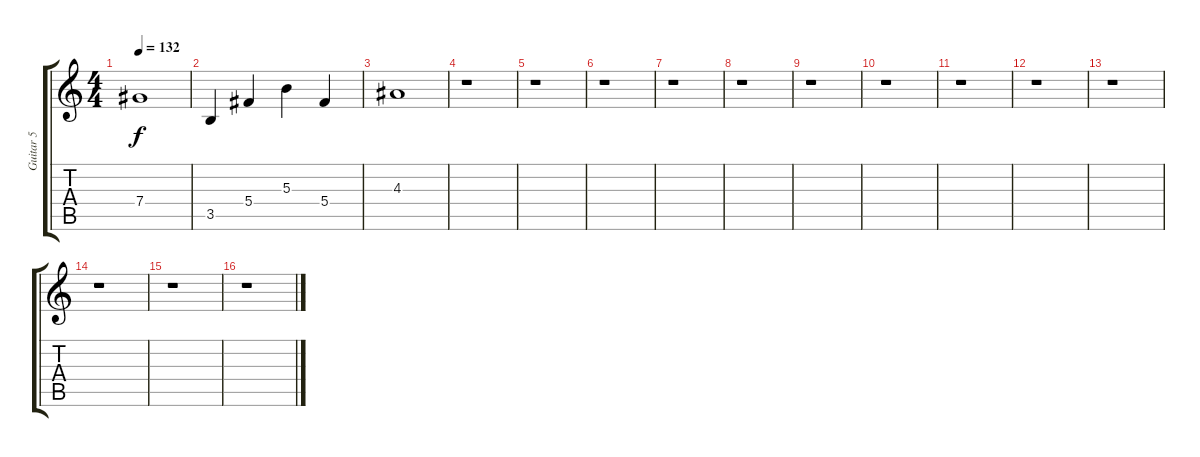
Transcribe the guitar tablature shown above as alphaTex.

\track ("Guitar 5" "Guitar 5") {instrument distortionguitar}
\staff {score tabs}
\tuning (Eb4 Bb3 Gb3 Db3 Ab2 Eb2) {hide}
\ts (4 4)
\tempo 132
\clef g2
\ks c
7.4{t}.1{dy f} |
3.5.4 5.4.4 5.3.4 5.4.4 |
4.3.1 |
r.1 |
r.1 |
r.1 |
r.1 |
r.1 |
r.1 |
r.1 |
r.1 |
r.1 |
r.1 |
r.1 |
r.1 |
r.1
